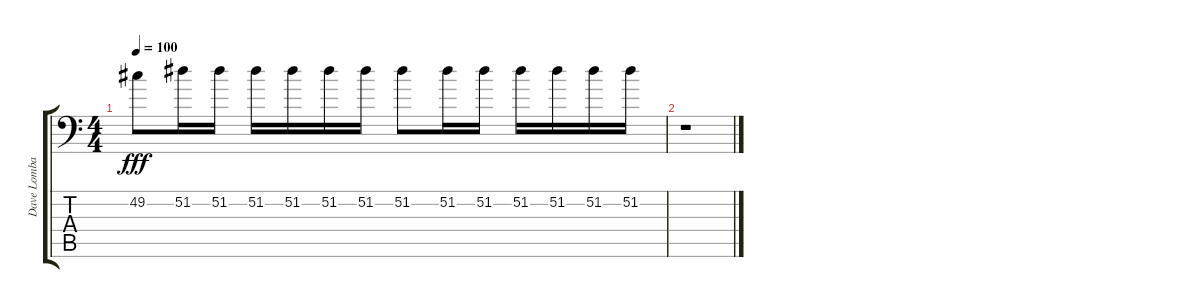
\track ("Dave Lombardo" "Dave Lomba") {instrument acousticgrandpiano}
\staff {score tabs}
\tuning (C-1 C-1 C-1 C-1 C-1 C-1) {hide}
\ts (4 4)
\tempo 100
\clef f4
\ks c
49.2.8{dy fff} 51.2.16 51.2.16 51.2.16 51.2.16 51.2.16 51.2.16 51.2.8 51.2.16 51.2.16 51.2.16 51.2.16 51.2.16 51.2.16 |
r.1
